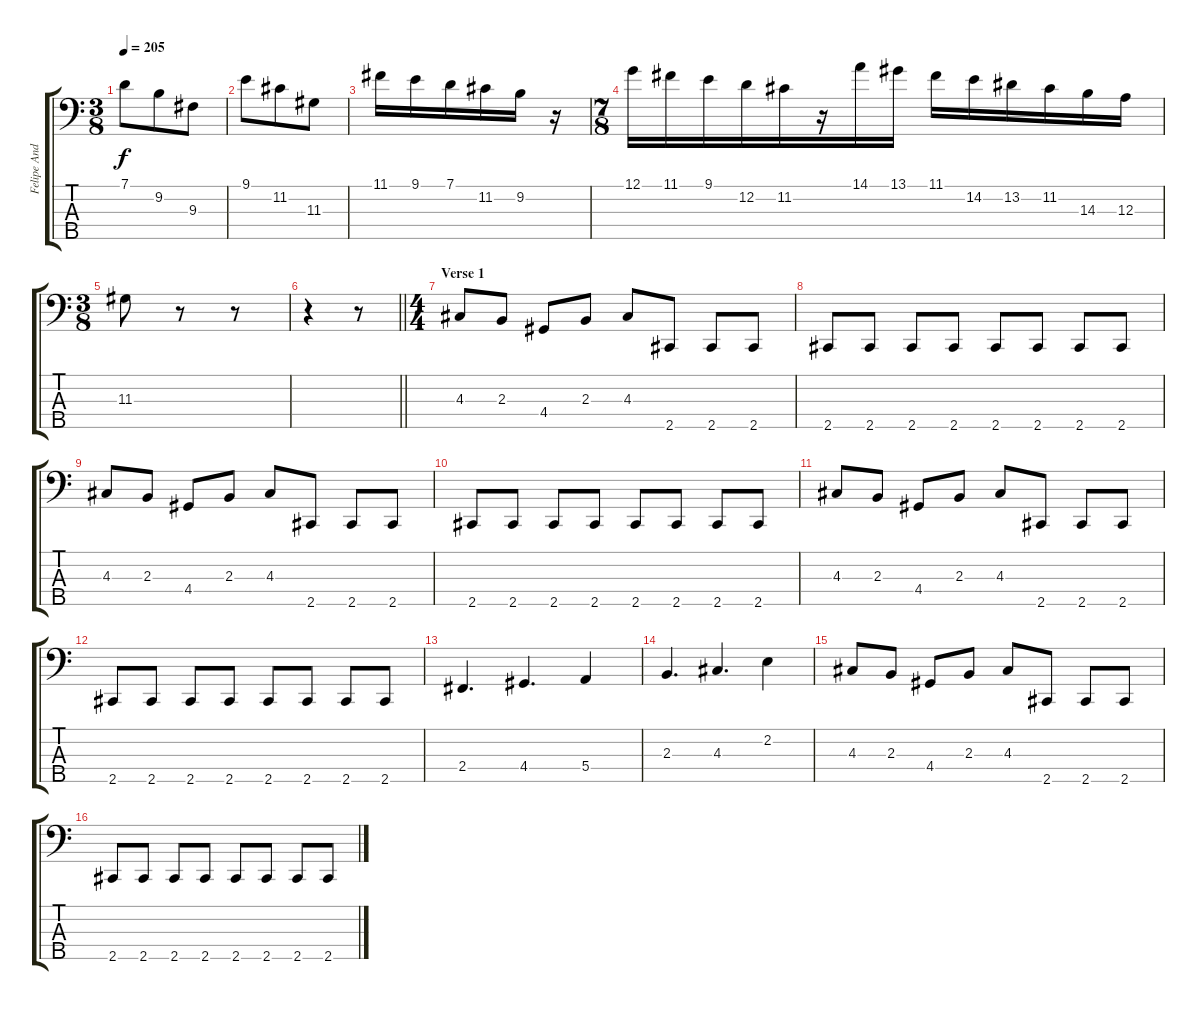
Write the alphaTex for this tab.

\track ("Felipe Andreoli" "Felipe And") {instrument electricbassfinger}
\staff {score tabs}
\tuning (G2 D2 A1 E1 B0) {hide}
\ts (3 8)
\tempo 205
\clef f4
\ks c
7.1.8{dy f} 9.2.8 9.3.8 |
9.1.8 11.2.8 11.3.8 |
11.1.16 9.1.16 7.1.16 11.2.16 9.2.16 r.16 |
\ts (7 8)
12.1.16 11.1.16 9.1.16 12.2.16 11.2.16 r.16 14.1.16 13.1.16 11.1.16 14.2.16 13.2.16 11.2.16 14.3.16 12.3.16 |
\ts (3 8)
11.3.8 r.8 r.8 |
\barLineRight lightlight
r.4 r.8 |
\ts (4 4)
\section ("" "Verse 1")
4.3.8 2.3.8 4.4.8 2.3.8 4.3.8 2.5.8 2.5.8 2.5.8 |
2.5.8 2.5.8 2.5.8 2.5.8 2.5.8 2.5.8 2.5.8 2.5.8 |
4.3.8 2.3.8 4.4.8 2.3.8 4.3.8 2.5.8 2.5.8 2.5.8 |
2.5.8 2.5.8 2.5.8 2.5.8 2.5.8 2.5.8 2.5.8 2.5.8 |
4.3.8 2.3.8 4.4.8 2.3.8 4.3.8 2.5.8 2.5.8 2.5.8 |
2.5.8 2.5.8 2.5.8 2.5.8 2.5.8 2.5.8 2.5.8 2.5.8 |
2.4.4{d} 4.4.4{d} 5.4.4 |
2.3.4{d} 4.3.4{d} 2.2.4 |
4.3.8 2.3.8 4.4.8 2.3.8 4.3.8 2.5.8 2.5.8 2.5.8 |
2.5.8 2.5.8 2.5.8 2.5.8 2.5.8 2.5.8 2.5.8 2.5.8
